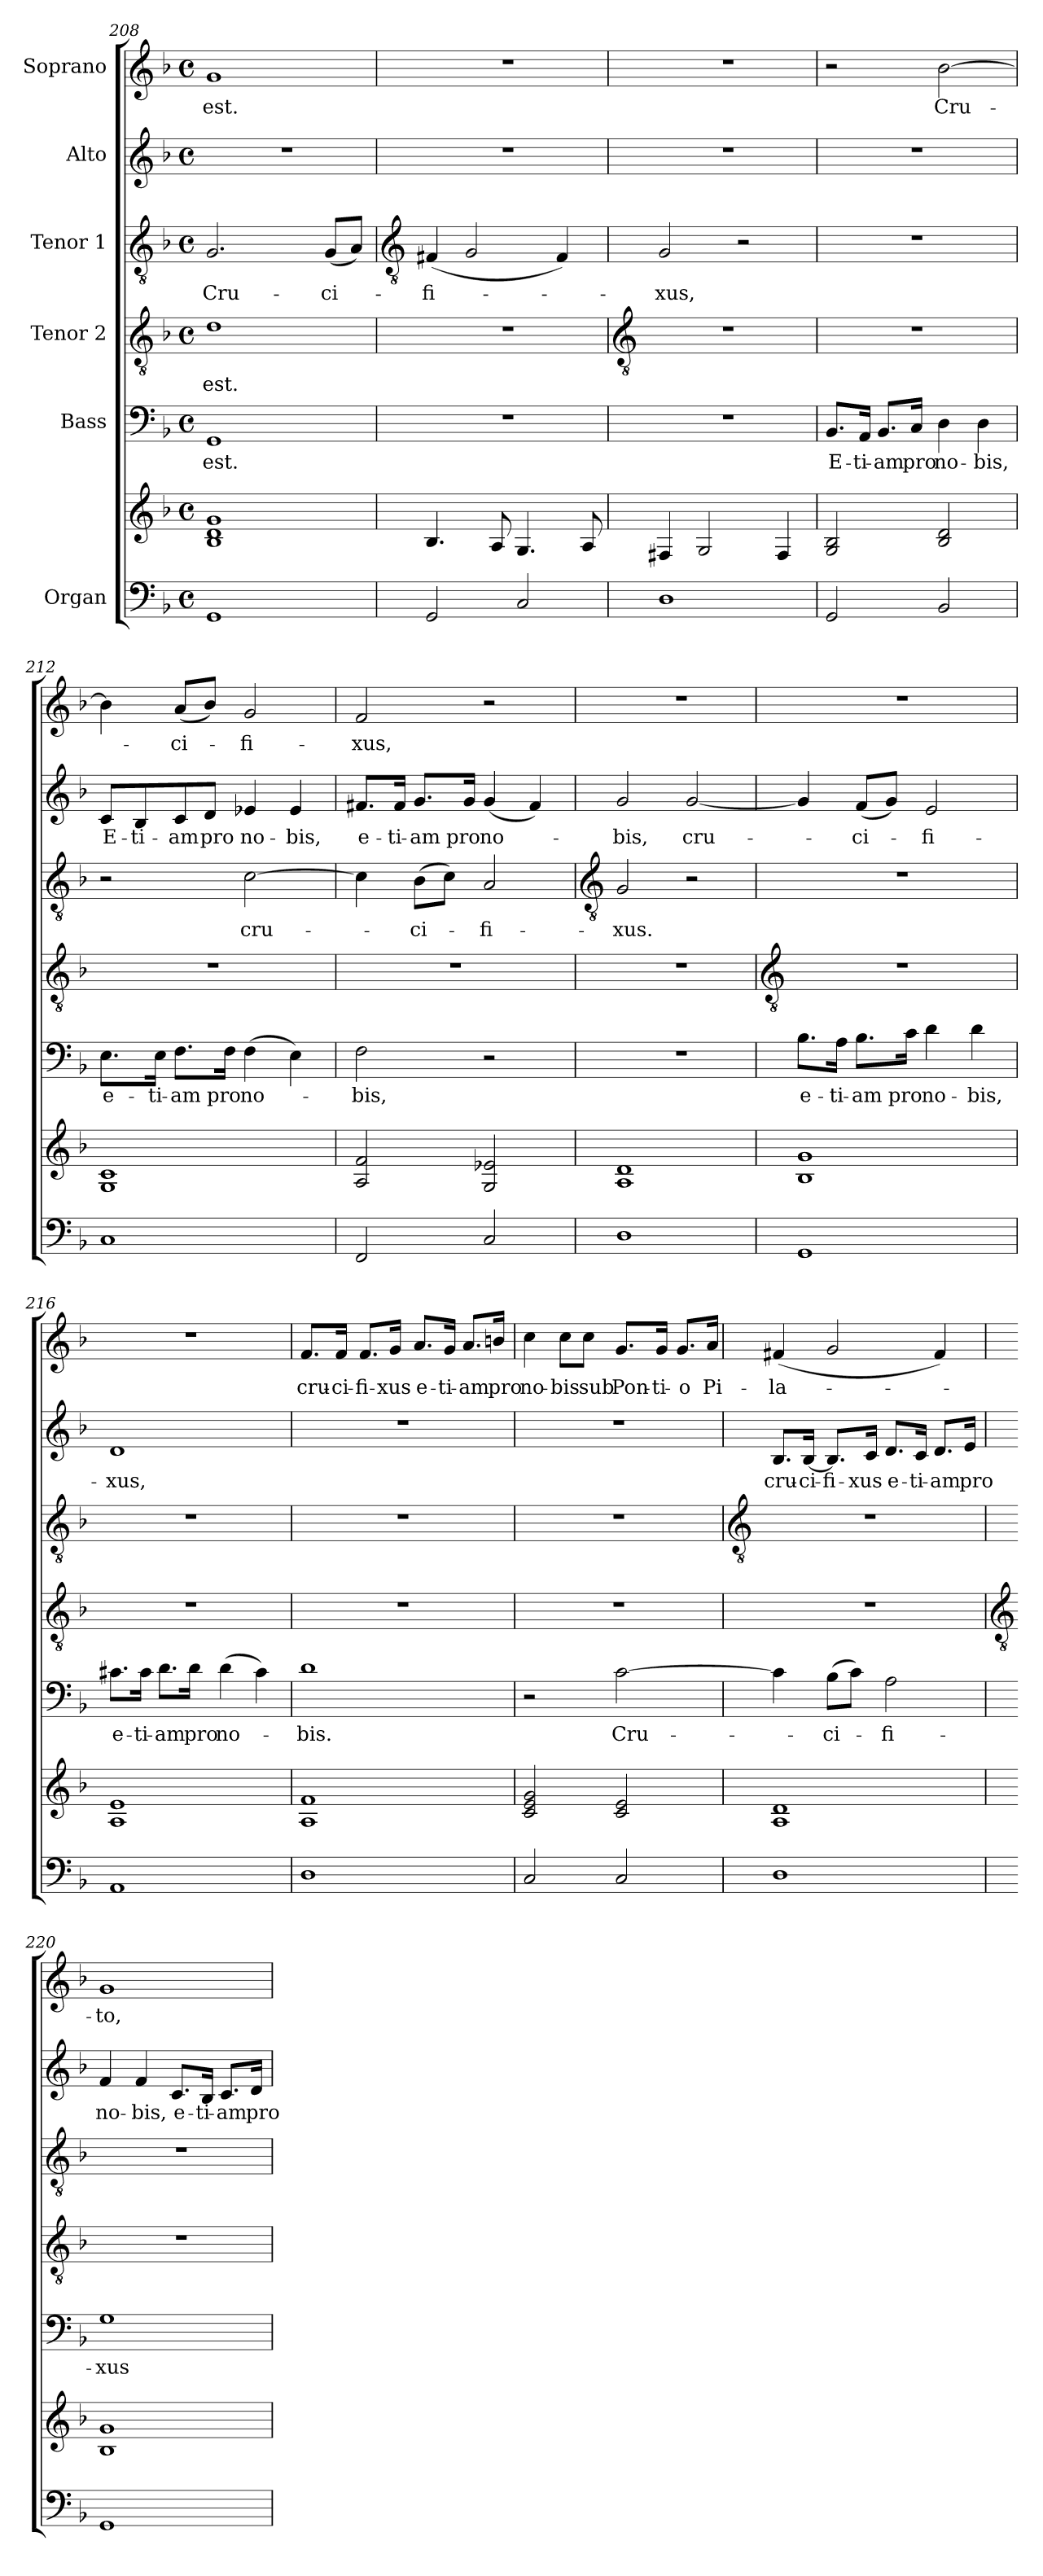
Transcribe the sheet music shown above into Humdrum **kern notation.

**kern	**kern	**kern	**text	**kern	**text	**kern	**text	**kern	**text	**kern	**text
*part6	*part6	*part5	*part5	*part4	*part4	*part3	*part3	*part2	*part2	*part1	*part1
*staff7	*staff6	*staff5	*staff5	*staff4	*staff4	*staff3	*staff3	*staff2	*staff2	*staff1	*staff1
*I"Organ	*	*I"Bass	*	*I"Tenor 2	*	*I"Tenor 1	*	*I"Alto	*	*I"Soprano	*
*clefF4	*clefG2	*clefF4	*	*clefGv2	*	*clefGv2	*	*clefG2	*	*clefG2	*
*k[b-]	*k[b-]	*k[b-]	*	*k[b-]	*	*k[b-]	*	*k[b-]	*	*k[b-]	*
*F:	*F:	*F:	*	*F:	*	*F:	*	*F:	*	*F:	*
*M4/4	*M4/4	*M4/4	*	*M4/4	*	*M4/4	*	*M4/4	*	*M4/4	*
*met(c)	*met(c)	*met(c)	*	*met(c)	*	*met(c)	*	*met(c)	*	*met(c)	*
=208	=208	=208	=208	=208	=208	=208	=208	=208	=208	=208	=208
*	*^	*	*	*	*	*	*	*	*	*	*
!	!	!	!	!LO:LY:b	!	!LO:LY:b	!	!LO:LY:b	!	!	!	!LO:LY:b
1GG	1B-/ 1d/ 1g/	4ryy	1GG	est.	1d	est.	2.G/	Cru-	1r	.	1g	est.
.	.	4ryy	.	.	.	.	.	.	.	.	.	.
.	.	4ryy	.	.	.	.	.	.	.	.	.	.
!	!	!	!	!	!	!	!	!LO:LY:b	!	!	!	!
.	.	4ryy	.	.	.	.	(<8G/L	-ci-	.	.	.	.
.	.	.	.	.	.	.	8A/J)	.	.	.	.	.
!!LO:LB:g=z
=209	=209	=209	=209	=209	=209	=209	=209	=209	=209	=209	=209	=209
*	*	*	*	*	*	*	*clefGv2	*	*	*	*	*
!	!	!	!	!	!	!	!	!LO:LY:b	!	!	!	!
2GG/	4.B-/	4ryy	1r	.	1r	.	(<4F#X/	-fi-	1r	.	1r	.
.	.	4ryy	.	.	.	.	2G/	.	.	.	.	.
.	8A/	.	.	.	.	.	.	.	.	.	.	.
2C/	4.G/	4ryy	.	.	.	.	.	.	.	.	.	.
.	.	4ryy	.	.	.	.	4F#/)	.	.	.	.	.
.	8A/	.	.	.	.	.	.	.	.	.	.	.
*	*v	*v	*	*	*	*	*	*	*	*	*	*
!!LO:LB:g=z
=210	=210	=210	=210	=210	=210	=210	=210	=210	=210	=210	=210
*	*	*	*	*clefGv2	*	*	*	*	*	*	*
!	!	!	!	!	!	!	!LO:LY:b	!	!	!	!
1D	4F#X/	1r	.	1r	.	2G/	-xus,	1r	.	1r	.
.	2G/	.	.	.	.	.	.	.	.	.	.
.	.	.	.	.	.	2r	.	.	.	.	.
.	4F#/	.	.	.	.	.	.	.	.	.	.
=211	=211	=211	=211	=211	=211	=211	=211	=211	=211	=211	=211
!	!	!	!LO:LY:b	!	!	!	!	!	!	!	!
2GG/	2G/ 2B-/	8.BB-/L	E-	1r	.	1r	.	1r	.	2r	.
!	!	!	!LO:LY:b	!	!	!	!	!	!	!	!
.	.	16AA/J	-ti-	.	.	.	.	.	.	.	.
!	!	!	!LO:LY:b	!	!	!	!	!	!	!	!
.	.	8.BB-/L	-am	.	.	.	.	.	.	.	.
!	!	!	!LO:LY:b	!	!	!	!	!	!	!	!
.	.	16C/J	pro	.	.	.	.	.	.	.	.
!	!	!	!LO:LY:b	!	!	!	!	!	!	!	!LO:LY:b
2BB-/	2B-/ 2d/	4D\	no-	.	.	.	.	.	.	[2b-\	Cru-
!	!	!	!LO:LY:b	!	!	!	!	!	!	!	!
.	.	4D\	-bis,	.	.	.	.	.	.	.	.
=212	=212	=212	=212	=212	=212	=212	=212	=212	=212	=212	=212
!	!	!	!LO:LY:b	!	!	!	!	!	!LO:LY:b	!	!
1C	1G 1c	8.E\L	e-	1r	.	2r	.	8c/L	E-	4b-\]	.
!	!	!	!	!	!	!	!	!	!LO:LY:b	!	!
.	.	.	.	.	.	.	.	8B-/	-ti-	.	.
!	!	!	!LO:LY:b	!	!	!	!	!	!	!	!
.	.	16E\J	-ti-	.	.	.	.	.	.	.	.
!	!	!	!LO:LY:b	!	!	!	!	!	!LO:LY:b	!	!LO:LY:b
.	.	8.F\L	-am	.	.	.	.	8c/	-am	(<8a/L	-ci-
!	!	!	!	!	!	!	!	!	!LO:LY:b	!	!
.	.	.	.	.	.	.	.	8d/J	pro	8b-/J)	.
!	!	!	!LO:LY:b	!	!	!	!	!	!	!	!
.	.	16F\J	pro	.	.	.	.	.	.	.	.
!	!	!	!LO:LY:b	!	!	!	!LO:LY:b	!	!LO:LY:b	!	!LO:LY:b
.	.	(>4F\	no-	.	.	[2c\	cru-	4e-X/	no-	2g/	-fi-
!	!	!	!	!	!	!	!	!	!LO:LY:b	!	!
.	.	4E\)	.	.	.	.	.	4e-/	-bis,	.	.
=213	=213	=213	=213	=213	=213	=213	=213	=213	=213	=213	=213
!	!	!	!LO:LY:b	!	!	!	!	!	!LO:LY:b	!	!LO:LY:b
2FF/	2A/ 2f/	2F\	-bis,	1r	.	4c\]	.	8.f#X/L	e-	2f/	-xus,
!	!	!	!	!	!	!	!	!	!LO:LY:b	!	!
.	.	.	.	.	.	.	.	16f#/J	-ti-	.	.
!	!	!	!	!	!	!	!LO:LY:b	!	!LO:LY:b	!	!
.	.	.	.	.	.	(>8B-\L	-ci-	8.g/L	-am	.	.
.	.	.	.	.	.	8c\J)	.	.	.	.	.
!	!	!	!	!	!	!	!	!	!LO:LY:b	!	!
.	.	.	.	.	.	.	.	16g/J	pro	.	.
!	!	!	!	!	!	!	!LO:LY:b	!	!LO:LY:b	!	!
2C/	2G/ 2e-X/	2r	.	.	.	2A/	-fi-	(<4g/	no-	2r	.
.	.	.	.	.	.	.	.	4f#/)	.	.	.
!!LO:LB:g=z
=214	=214	=214	=214	=214	=214	=214	=214	=214	=214	=214	=214
*	*	*	*	*	*	*clefGv2	*	*	*	*	*
!	!	!	!	!	!	!	!LO:LY:b	!	!LO:LY:b	!	!
1D	1A 1d	1r	.	1r	.	2G/	-xus.	2g/	-bis,	1r	.
!	!	!	!	!	!	!	!	!	!LO:LY:b	!	!
.	.	.	.	.	.	2r	.	[2g/	cru-	.	.
!!LO:LB:g=z
=215	=215	=215	=215	=215	=215	=215	=215	=215	=215	=215	=215
*	*	*	*	*clefGv2	*	*	*	*	*	*	*
!	!	!	!LO:LY:b	!	!	!	!	!	!	!	!
1GG	1B- 1g	8.B-\L	e-	1r	.	1r	.	4g/]	.	1r	.
!	!	!	!LO:LY:b	!	!	!	!	!	!	!	!
.	.	16A\J	-ti-	.	.	.	.	.	.	.	.
!	!	!	!LO:LY:b	!	!	!	!	!	!LO:LY:b	!	!
.	.	8.B-\L	-am	.	.	.	.	(<8f/L	-ci-	.	.
.	.	.	.	.	.	.	.	8g/J)	.	.	.
!	!	!	!LO:LY:b	!	!	!	!	!	!	!	!
.	.	16c\J	pro	.	.	.	.	.	.	.	.
!	!	!	!LO:LY:b	!	!	!	!	!	!LO:LY:b	!	!
.	.	4d\	no-	.	.	.	.	2e/	-fi-	.	.
!	!	!	!LO:LY:b	!	!	!	!	!	!	!	!
.	.	4d\	-bis,	.	.	.	.	.	.	.	.
=216	=216	=216	=216	=216	=216	=216	=216	=216	=216	=216	=216
!	!	!	!LO:LY:b	!	!	!	!	!	!LO:LY:b	!	!
1AA	1A 1e	8.c#X\L	e-	1r	.	1r	.	1d	-xus,	1r	.
!	!	!	!LO:LY:b	!	!	!	!	!	!	!	!
.	.	16c#\J	-ti-	.	.	.	.	.	.	.	.
!	!	!	!LO:LY:b	!	!	!	!	!	!	!	!
.	.	8.d\L	-am	.	.	.	.	.	.	.	.
!	!	!	!LO:LY:b	!	!	!	!	!	!	!	!
.	.	16d\J	pro	.	.	.	.	.	.	.	.
!	!	!	!LO:LY:b	!	!	!	!	!	!	!	!
.	.	(>4d\	no-	.	.	.	.	.	.	.	.
.	.	4c#\)	.	.	.	.	.	.	.	.	.
=217	=217	=217	=217	=217	=217	=217	=217	=217	=217	=217	=217
!	!	!	!LO:LY:b	!	!	!	!	!	!	!	!LO:LY:b
1D	1A 1f	1d	-bis.	1r	.	1r	.	1r	.	8.f/L	cru-
!	!	!	!	!	!	!	!	!	!	!	!LO:LY:b
.	.	.	.	.	.	.	.	.	.	16f/J	-ci-
!	!	!	!	!	!	!	!	!	!	!	!LO:LY:b
.	.	.	.	.	.	.	.	.	.	8.f/L	-fi-
!	!	!	!	!	!	!	!	!	!	!	!LO:LY:b
.	.	.	.	.	.	.	.	.	.	16g/J	-xus
!	!	!	!	!	!	!	!	!	!	!	!LO:LY:b
.	.	.	.	.	.	.	.	.	.	8.a/L	e-
!	!	!	!	!	!	!	!	!	!	!	!LO:LY:b
.	.	.	.	.	.	.	.	.	.	16g/J	-ti-
!	!	!	!	!	!	!	!	!	!	!	!LO:LY:b
.	.	.	.	.	.	.	.	.	.	8.a/L	-am
!	!	!	!	!	!	!	!	!	!	!	!LO:LY:b
.	.	.	.	.	.	.	.	.	.	16bn/J	pro
=218	=218	=218	=218	=218	=218	=218	=218	=218	=218	=218	=218
!	!	!	!	!	!	!	!	!	!	!	!LO:LY:b
2C/	2c/ 2e/ 2g/	2r	.	1r	.	1r	.	1r	.	4cc\	no-
!	!	!	!	!	!	!	!	!	!	!	!LO:LY:b
.	.	.	.	.	.	.	.	.	.	8cc\L	-bis
!	!	!	!	!	!	!	!	!	!	!	!LO:LY:b
.	.	.	.	.	.	.	.	.	.	8cc\J	sub
!	!	!	!LO:LY:b	!	!	!	!	!	!	!	!LO:LY:b
2C/	2c/ 2e/	[2c\	Cru-	.	.	.	.	.	.	8.g/L	Pon-
!	!	!	!	!	!	!	!	!	!	!	!LO:LY:b
.	.	.	.	.	.	.	.	.	.	16g/J	-ti-
!	!	!	!	!	!	!	!	!	!	!	!LO:LY:b
.	.	.	.	.	.	.	.	.	.	8.g/L	-o
!	!	!	!	!	!	!	!	!	!	!	!LO:LY:b
.	.	.	.	.	.	.	.	.	.	16a/J	Pi-
!!LO:LB:g=z
=219	=219	=219	=219	=219	=219	=219	=219	=219	=219	=219	=219
*	*	*	*	*	*	*clefGv2	*	*	*	*	*
!	!	!	!	!	!	!	!	!	!LO:LY:b	!	!LO:LY:b
1D	1A 1d	4c\]	.	1r	.	1r	.	8.B-/L	cru-	(<4f#X/	-la-
!	!	!	!	!	!	!	!	!	!LO:LY:b	!	!
.	.	.	.	.	.	.	.	[16B-/J	-ci-	.	.
!	!	!	!LO:LY:b	!	!	!	!	!	!LO:LY:b	!	!
.	.	(>8B-\L	-ci-	.	.	.	.	8.B-/L]	-fi-	2g/	.
.	.	8c\J)	.	.	.	.	.	.	.	.	.
!	!	!	!	!	!	!	!	!	!LO:LY:b	!	!
.	.	.	.	.	.	.	.	16c/J	-xus	.	.
!	!	!	!LO:LY:b	!	!	!	!	!	!LO:LY:b	!	!
.	.	2A\	-fi-	.	.	.	.	8.d/L	e-	.	.
!	!	!	!	!	!	!	!	!	!LO:LY:b	!	!
.	.	.	.	.	.	.	.	16c/J	-ti-	.	.
!	!	!	!	!	!	!	!	!	!LO:LY:b	!	!
.	.	.	.	.	.	.	.	8.d/L	-am	4f#/)	.
!	!	!	!	!	!	!	!	!	!LO:LY:b	!	!
.	.	.	.	.	.	.	.	16e/J	pro	.	.
!!LO:LB:g=z
=220	=220	=220	=220	=220	=220	=220	=220	=220	=220	=220	=220
*	*	*	*	*clefGv2	*	*	*	*	*	*	*
*	*^	*	*	*	*	*	*	*	*	*	*
!	!	!	!	!LO:LY:b	!	!	!	!	!	!LO:LY:b	!	!LO:LY:b
1GG	1B-/ 1g/	4ryy	1G	-xus	1r	.	1r	.	4f/	no-	1g	-to,
!	!	!	!	!	!	!	!	!	!	!LO:LY:b	!	!
.	.	4ryy	.	.	.	.	.	.	4f/	-bis,	.	.
!	!	!	!	!	!	!	!	!	!	!LO:LY:b	!	!
.	.	4ryy	.	.	.	.	.	.	8.c/L	e-	.	.
!	!	!	!	!	!	!	!	!	!	!LO:LY:b	!	!
.	.	.	.	.	.	.	.	.	16B-/J	-ti-	.	.
!	!	!	!	!	!	!	!	!	!	!LO:LY:b	!	!
.	.	4ryy	.	.	.	.	.	.	8.c/L	-am	.	.
!	!	!	!	!	!	!	!	!	!	!LO:LY:b	!	!
.	.	.	.	.	.	.	.	.	16d/J	pro	.	.
*	*v	*v	*	*	*	*	*	*	*	*	*	*
=	=	=	=	=	=	=	=	=	=	=	=
*-	*-	*-	*-	*-	*-	*-	*-	*-	*-	*-	*-
